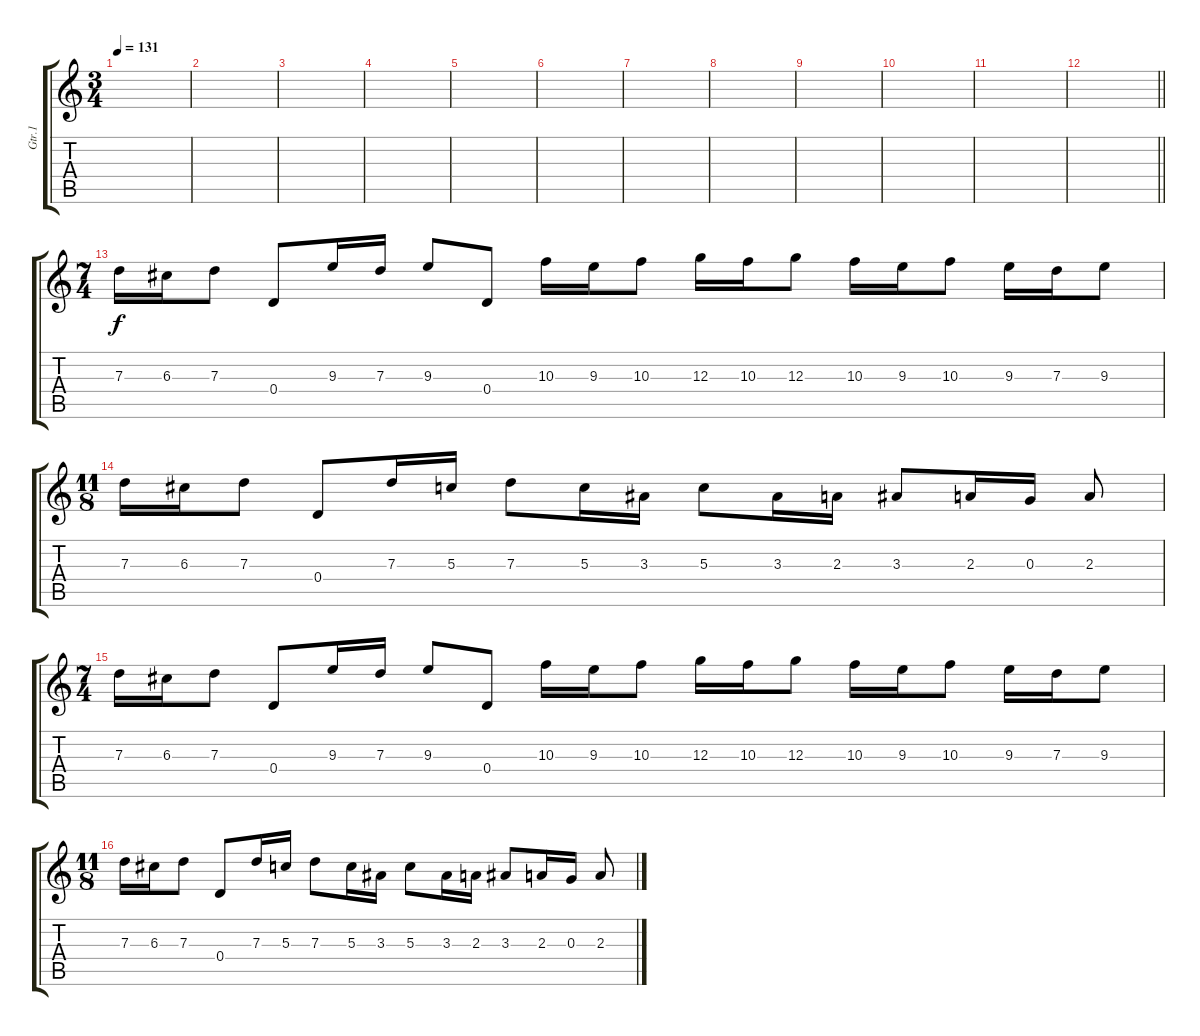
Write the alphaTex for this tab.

\track ("Gtr.1" "Gtr.1") {instrument distortionguitar}
\staff {score tabs}
\tuning (E4 B3 G3 D3 A2 E2) {hide}
\ts (3 4)
\tempo 131
\clef g2
\ks c
|
|
|
|
|
|
|
|
|
|
|
\barLineRight lightlight
|
\ts (7 4)
7.3.16 6.3.16 7.3.8 0.4.8 9.3.16 7.3.16 9.3.8 0.4.8 10.3.16 9.3.16 10.3.8 12.3.16 10.3.16 12.3.8 10.3.16 9.3.16 10.3.8 9.3.16 7.3.16 9.3.8 |
\ts (11 8)
7.3.16 6.3.16 7.3.8 0.4.8 7.3.16 5.3.16 7.3.8 5.3.16 3.3.16 5.3.8 3.3.16 2.3.16 3.3.8 2.3.16 0.3.16 2.3.8 |
\ts (7 4)
7.3.16 6.3.16 7.3.8 0.4.8 9.3.16 7.3.16 9.3.8 0.4.8 10.3.16 9.3.16 10.3.8 12.3.16 10.3.16 12.3.8 10.3.16 9.3.16 10.3.8 9.3.16 7.3.16 9.3.8 |
\ts (11 8)
7.3.16 6.3.16 7.3.8 0.4.8 7.3.16 5.3.16 7.3.8 5.3.16 3.3.16 5.3.8 3.3.16 2.3.16 3.3.8 2.3.16 0.3.16 2.3.8
